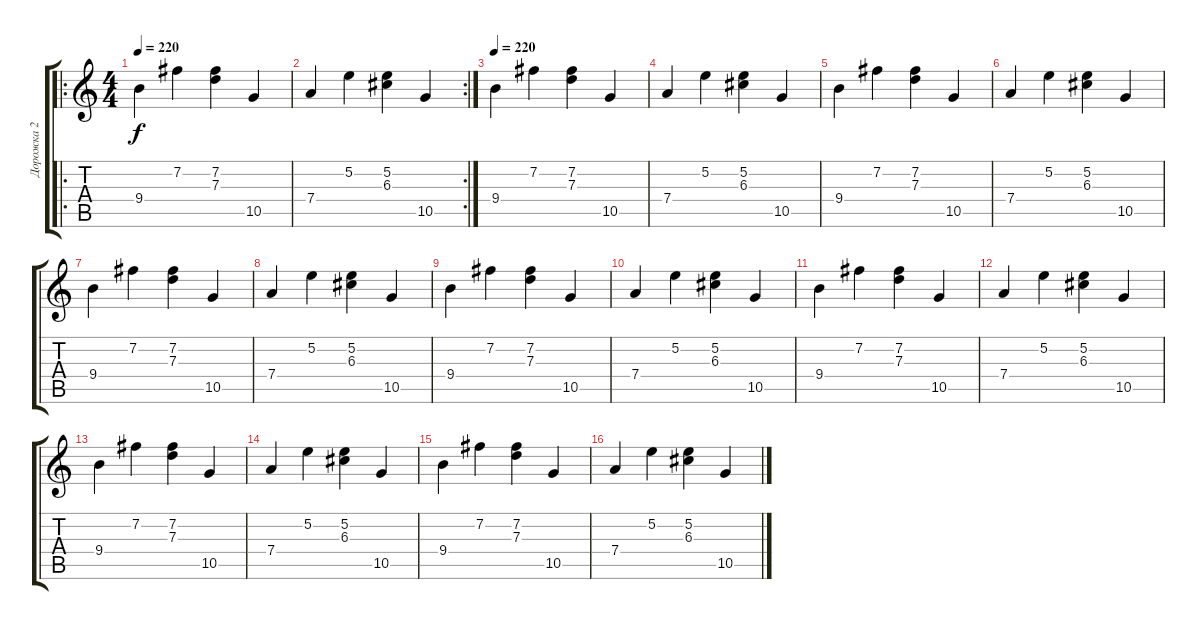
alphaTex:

\track ("Дорожка 2" "Дорожка 2") {instrument electricguitarclean}
\staff {score tabs}
\tuning (E4 B3 G3 D3 A2 E2) {hide}
\ro
\ts (4 4)
\tempo 220
\clef g2
\ks c
9.4.4{dy f instrument electricguitarclean} 7.2.4 (7.2 7.3).4 10.5.4 |
\rc 2
7.4.4 5.2.4 (5.2 6.3).4 10.5.4 |
\tempo 220
9.4.4 7.2.4 (7.2 7.3).4 10.5.4 |
7.4.4 5.2.4 (5.2 6.3).4 10.5.4 |
9.4.4 7.2.4 (7.2 7.3).4 10.5.4 |
7.4.4 5.2.4 (5.2 6.3).4 10.5.4 |
9.4.4 7.2.4 (7.2 7.3).4 10.5.4 |
7.4.4 5.2.4 (5.2 6.3).4 10.5.4 |
9.4.4 7.2.4 (7.2 7.3).4 10.5.4 |
7.4.4 5.2.4 (5.2 6.3).4 10.5.4 |
9.4.4 7.2.4 (7.2 7.3).4 10.5.4 |
7.4.4 5.2.4 (5.2 6.3).4 10.5.4 |
9.4.4 7.2.4 (7.2 7.3).4 10.5.4 |
7.4.4 5.2.4 (5.2 6.3).4 10.5.4 |
9.4.4 7.2.4 (7.2 7.3).4 10.5.4 |
7.4.4 5.2.4 (5.2 6.3).4 10.5.4
